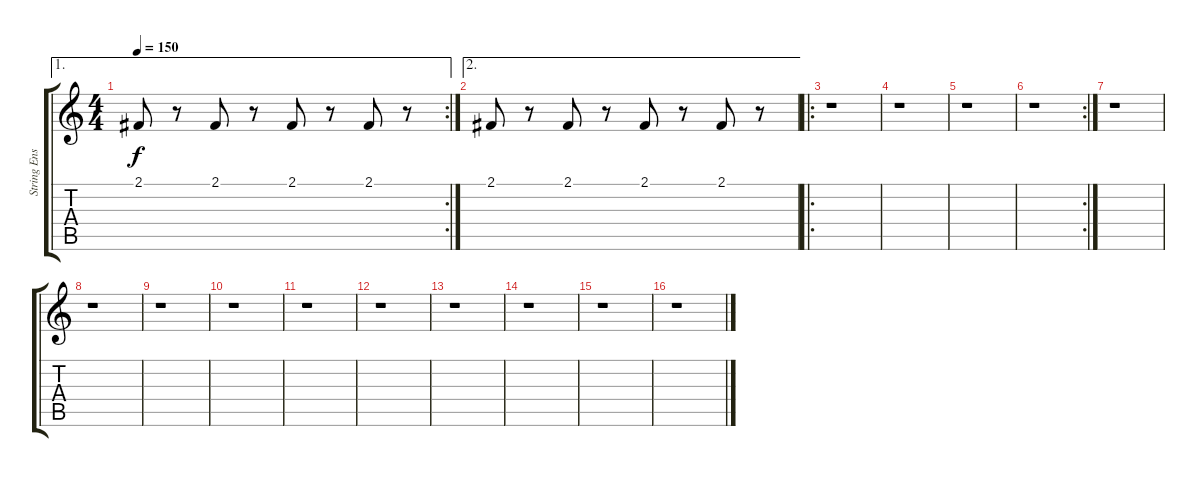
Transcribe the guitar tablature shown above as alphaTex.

\track ("String Ensemble II" "String Ens") {instrument stringensemble1}
\staff {score tabs}
\tuning (E4 B3 G3 D3 A2 E2) {hide}
\ae 1
\rc 2
\ts (4 4)
\tempo 150
\clef g2
\ks c
2.1.8{dy f} r.8 2.1.8 r.8 2.1.8 r.8 2.1.8 r.8 |
\ae 2
2.1.8 r.8 2.1.8 r.8 2.1.8 r.8 2.1.8 r.8 |
\ro
r.1 |
r.1 |
r.1 |
\rc 2
r.1 |
r.1 |
r.1 |
r.1 |
r.1 |
r.1 |
r.1 |
r.1 |
r.1 |
r.1 |
r.1
